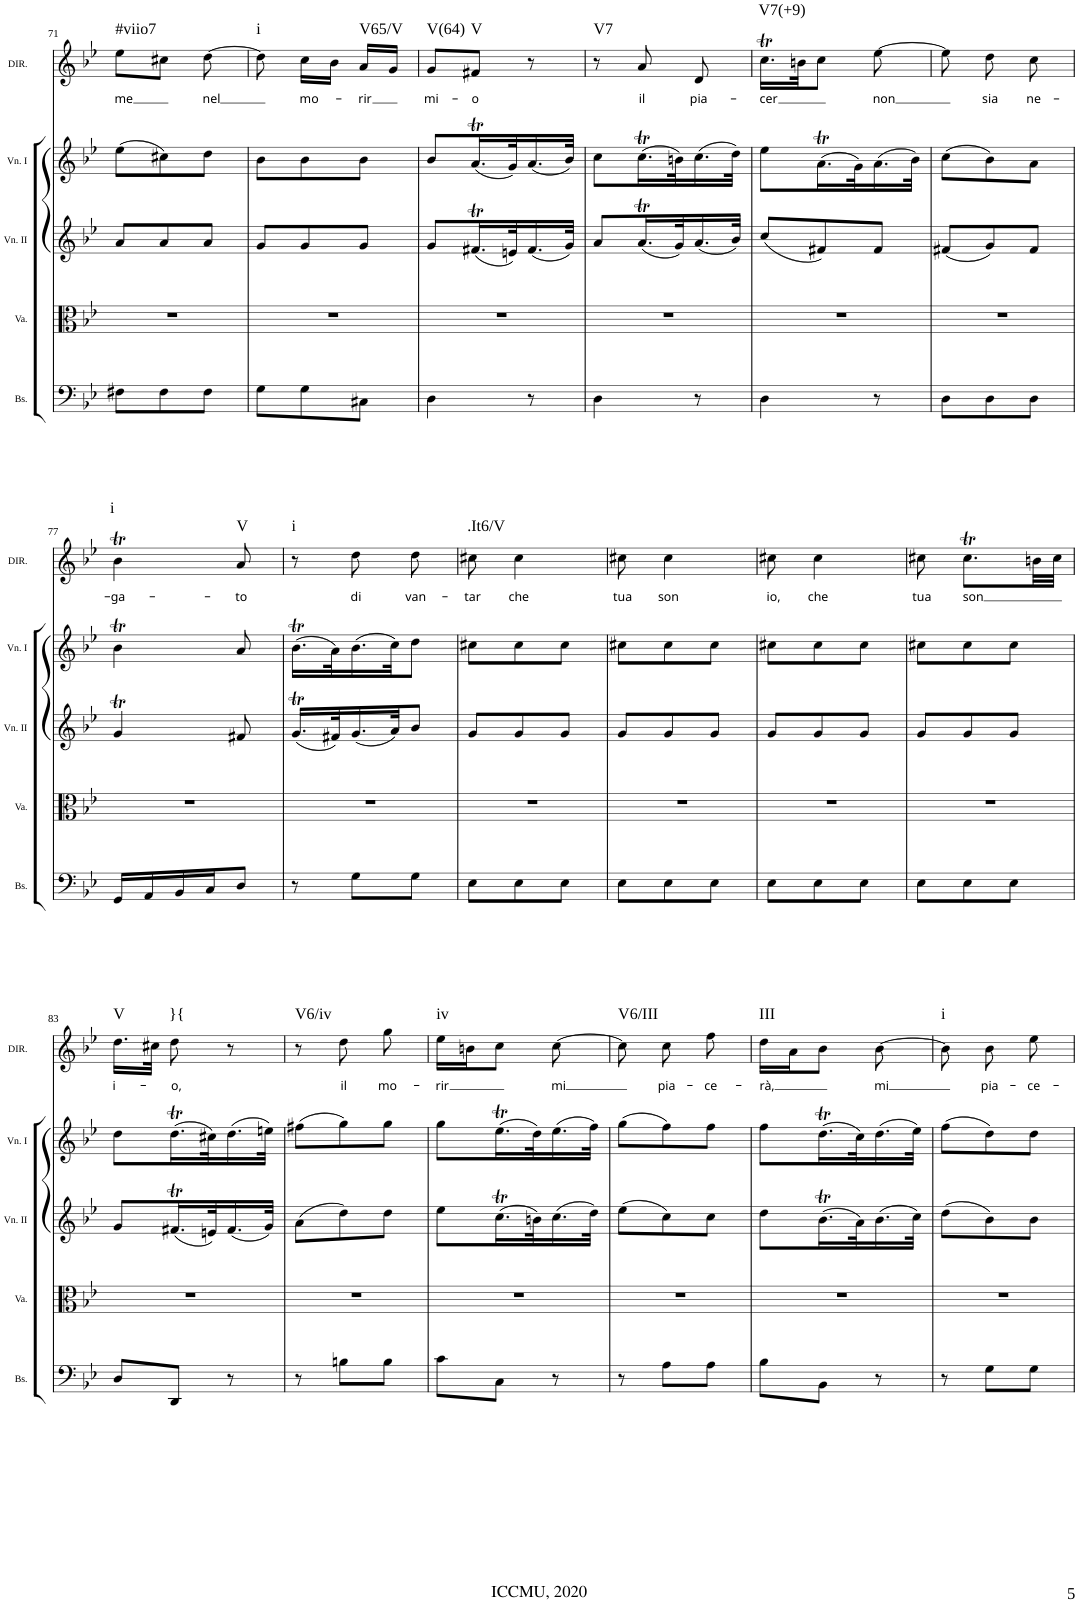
**kern	**kern	**kern	**kern	**kern	**text	**harte
*part5	*part4	*part3	*part2	*part1	*part1	*part1
*staff5	*staff4	*staff3	*staff2	*staff1	*staff1	*
*I"Basso	*I"Viola	*I"Violino II	*I"Violino I	*I"DIRCEA	*	*
*I'Bs.	*I'Va.	*I'Vn. II	*I'Vn. I	*I'DIR.	*	*
!!LO:PB:g=z
*clefF4	*clefC3	*clefG2	*clefG2	*clefG2	*	*
*k[b-e-]	*k[b-e-]	*k[b-e-]	*k[b-e-]	*k[b-e-]	*	*
*B-:	*B-:	*B-:	*B-:	*B-:	*	*
*M3/8	*M3/8	*M3/8	*M3/8	*M3/8	*	*
=71	=71	=71	=71	=71	=71	=71
!	!	!	!	!	!LO:LY:b	!LO:H:kt=#viio7
8F#X\L	4.r	8a/L	(>8ee-\L	8ee-\L	me	N
8F#\	.	8a/	8cc#X\)	8cc#X\J	.	.
!	!	!	!	!	!LO:LY:b	!
8F#\J	.	8a/J	8dd\J	[8dd\	nel	.
=72	=72	=72	=72	=72	=72	=72
!	!	!	!	!	!	!LO:H:kt=i
8G\L	4.r	8g/L	8b-\L	8dd\]	.	N
!	!	!	!	!	!LO:LY:b	!
8G\	.	8g/	8b-\	16cc\LL	mo-	.
.	.	.	.	16b-\JJ	.	.
!	!	!	!	!	!LO:LY:b	!LO:H:kt=V65/V
8C#X\J	.	8g/J	8b-\J	16a/LL	-rir	N
.	.	.	.	16g/JJ	.	.
=73	=73	=73	=73	=73	=73	=73
!	!	!	!	!	!LO:LY:b	!LO:H:kt=V(64)
4D\	4.r	8g/L	8b-/L	8g/L	mi-	N
!	!	!	!	!	!LO:LY:b	!LO:H:kt=V
.	.	(<16.f#Xt/L	(<16.at/L	8f#X/J	-o	N
.	.	32en/K)	32g/K)	.	.	.
8r	.	(<16.f#/	(<16.a/	8r	.	.
.	.	32g/JJk)	32b-/JJk)	.	.	.
=74	=74	=74	=74	=74	=74	=74
!	!	!	!	!	!	!LO:H:kt=V7
4D\	4.r	8a/L	8cc\L	8r	.	N
!	!	!	!	!	!LO:LY:b	!
.	.	(<16.at/L	(>16.ccT\L	8a/	il	.
.	.	32g/K)	32bn\K)	.	.	.
!	!	!	!	!	!LO:LY:b	!
8r	.	(<16.a/	(>16.cc\	8d/	pia-	.
.	.	32b-/JJk)	32dd\JJk)	.	.	.
=75	=75	=75	=75	=75	=75	=75
!	!	!	!	!	!LO:LY:b	!LO:H:kt=V7(+9)
4D\	4.r	(<8cc/L	8ee-\L	16.ccT\LL	-cer	N
.	.	.	.	32bn\JK	.	.
.	.	8f#X/)	(>16.at\L	8cc\J	.	.
.	.	.	32g\K)	.	.	.
!	!	!	!	!	!LO:LY:b	!
8r	.	8f#/J	(>16.a\	[8ee-\	non	.
.	.	.	32b-\JJk)	.	.	.
=76	=76	=76	=76	=76	=76	=76
8D\L	4.r	(<8f#X/L	(>8cc\L	8ee-\]	.	.
!	!	!	!	!	!LO:LY:b	!
8D\	.	8g/)	8b-\)	8dd\	sia	.
!	!	!	!	!	!LO:LY:b	!
8D\J	.	8f#/J	8a\J	8cc\	ne-	.
!!LO:LB:g=z
=77	=77	=77	=77	=77	=77	=77
!	!	!	!	!	!LO:LY:b	!LO:H:kt=i
16GG/LL	4.r	4gT/	4b-T\	4b-T\	-ga-	N
16AA/	.	.	.	.	.	.
16BB-/	.	.	.	.	.	.
16C/J	.	.	.	.	.	.
!	!	!	!	!	!LO:LY:b	!LO:H:kt=V
8D/J	.	8f#X/	8a/	8a/	-to	N
=78	=78	=78	=78	=78	=78	=78
!	!	!	!	!	!	!LO:H:kt=i
8r	4.r	(<16.gT/LL	(>16.b-T\LL	8r	.	N
.	.	32f#X/K)	32a\K)	.	.	.
!	!	!	!	!	!LO:LY:b	!
8G\L	.	(<16.g/	(>16.b-\	8dd\	di	.
.	.	32a/JK)	32cc\JK)	.	.	.
!	!	!	!	!	!LO:LY:b	!
8G\J	.	8b-/J	8dd\J	8dd\	van-	.
=79	=79	=79	=79	=79	=79	=79
!	!	!	!	!	!LO:LY:b	!LO:H:kt=.It6/V
8E-\L	4.r	8g/L	8cc#X\L	8cc#X\	-tar	N
!	!	!	!	!	!LO:LY:b	!
8E-\	.	8g/	8cc#\	4cc#\	che	.
8E-\J	.	8g/J	8cc#\J	.	.	.
=80	=80	=80	=80	=80	=80	=80
!	!	!	!	!	!LO:LY:b	!
8E-\L	4.r	8g/L	8cc#X\L	8cc#X\	tua	.
!	!	!	!	!	!LO:LY:b	!
8E-\	.	8g/	8cc#\	4cc#\	son	.
8E-\J	.	8g/J	8cc#\J	.	.	.
=81	=81	=81	=81	=81	=81	=81
!	!	!	!	!	!LO:LY:b	!
8E-\L	4.r	8g/L	8cc#X\L	8cc#X\	io,	.
!	!	!	!	!	!LO:LY:b	!
8E-\	.	8g/	8cc#\	4cc#\	che	.
8E-\J	.	8g/J	8cc#\J	.	.	.
=82	=82	=82	=82	=82	=82	=82
!	!	!	!	!	!LO:LY:b	!
8E-\L	4.r	8g/L	8cc#X\L	8cc#X\	tua	.
!	!	!	!	!	!LO:LY:b	!
8E-\	.	8g/	8cc#\	8.cc#t\L	son	.
8E-\J	.	8g/J	8cc#\J	.	.	.
.	.	.	.	32bn\LL	.	.
.	.	.	.	32cc#\JJJ	.	.
!!LO:LB:g=z
=83	=83	=83	=83	=83	=83	=83
!	!	!	!	!	!LO:LY:b	!LO:H:kt=V
8D/L	4.r	8g/L	8dd\L	16.dd\LL	i-	N
.	.	.	.	32cc#X\JJk	.	.
!	!	!	!	!	!LO:LY:b	!LO:H:kt=}{
8DD/J	.	(<16.f#Xt/L	(>16.ddt\L	8dd\	-o,	N
.	.	32en/K)	32cc#X\K)	.	.	.
8r	.	(<16.f#/	(>16.dd\	8r	.	.
.	.	32g/JJk)	32een\JJk)	.	.	.
=84	=84	=84	=84	=84	=84	=84
!	!	!	!	!	!	!LO:H:kt=V6/iv
8r	4.r	(>8a\L	(>8ff#X\L	8r	.	N
!	!	!	!	!	!LO:LY:b	!
8Bn\L	.	8dd\)	8gg\)	8dd\	il	.
!	!	!	!	!	!LO:LY:b	!
8B\J	.	8dd\J	8gg\J	8gg\	mo-	.
=85	=85	=85	=85	=85	=85	=85
!	!	!	!	!	!LO:LY:b	!LO:H:kt=iv
8c\L	4.r	8ee-\L	8gg\L	16ee-\LL	-rir	N
.	.	.	.	16bn\J	.	.
8C\J	.	(>16.ccT\L	(>16.ee-T\L	8cc\J	.	.
.	.	32bn\K)	32dd\K)	.	.	.
!	!	!	!	!	!LO:LY:b	!
8r	.	(>16.cc\	(>16.ee-\	[8cc\	mi	.
.	.	32dd\JJk)	32ff\JJk)	.	.	.
=86	=86	=86	=86	=86	=86	=86
!	!	!	!	!	!	!LO:H:kt=V6/III
8r	4.r	(>8ee-\L	(>8gg\L	8cc\]	.	N
!	!	!	!	!	!LO:LY:b	!
8A\L	.	8cc\)	8ff\)	8cc\	pia-	.
!	!	!	!	!	!LO:LY:b	!
8A\J	.	8cc\J	8ff\J	8ff\	-ce-	.
=87	=87	=87	=87	=87	=87	=87
!	!	!	!	!	!LO:LY:b	!LO:H:kt=III
8B-\L	4.r	8dd\L	8ff\L	16dd\LL	-rà,	N
.	.	.	.	16a\J	.	.
8BB-\J	.	(>16.b-T\L	(>16.ddt\L	8b-\J	.	.
.	.	32a\K)	32cc\K)	.	.	.
!	!	!	!	!	!LO:LY:b	!
8r	.	(>16.b-\	(>16.dd\	[8b-\	mi	.
.	.	32cc\JJk)	32ee-\JJk)	.	.	.
=88	=88	=88	=88	=88	=88	=88
!	!	!	!	!	!	!LO:H:kt=i
8r	4.r	(>8dd\L	(>8ff\L	8b-\]	.	N
!	!	!	!	!	!LO:LY:b	!
8G\L	.	8b-\)	8dd\)	8b-\	pia-	.
!	!	!	!	!	!LO:LY:b	!
8G\J	.	8b-\J	8dd\J	8ee-\	-ce-	.
=	=	=	=	=	=	=
*-	*-	*-	*-	*-	*-	*-
